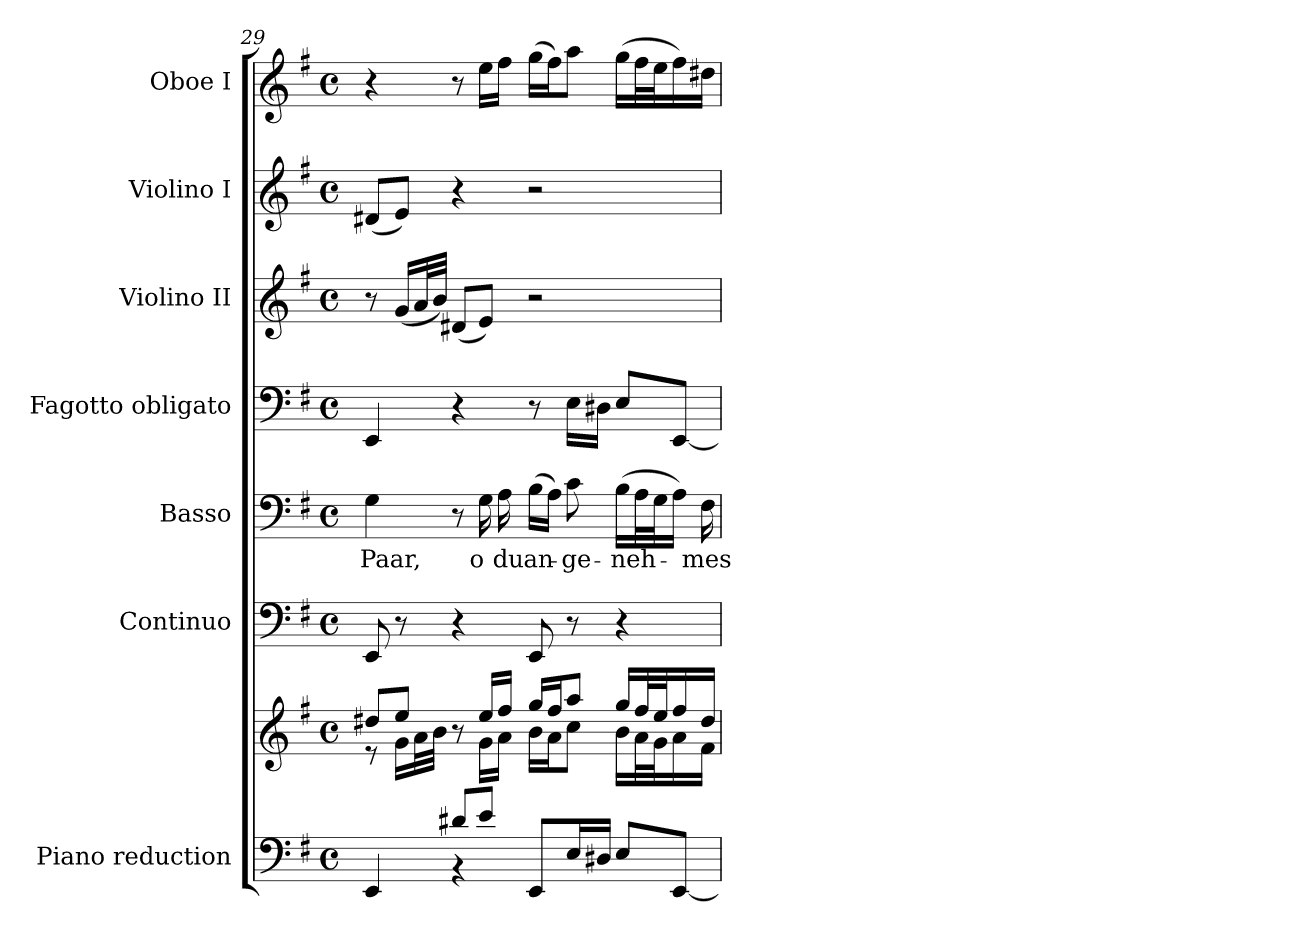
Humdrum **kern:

**kern	**kern	**kern	**kern	**text	**kern	**kern	**kern	**kern
*part7	*part7	*part6	*part5	*part5	*part4	*part3	*part2	*part1
*staff8	*staff7	*staff6	*staff5	*staff5	*staff4	*staff3	*staff2	*staff1
*I"Piano reduction	*	*I"Continuo	*I"Basso	*	*I"Fagotto obligato	*I"Violino II	*I"Violino I	*I"Oboe I
*I'Pno	*	*	*	*	*	*I'Vln	*I'Vln	*I'Ob
*clefF4	*clefG2	*clefF4	*clefF4	*	*clefF4	*clefG2	*clefG2	*clefG2
*k[f#]	*k[f#]	*k[f#]	*k[f#]	*	*k[f#]	*k[f#]	*k[f#]	*k[f#]
*M4/4	*M4/4	*M4/4	*M4/4	*	*M4/4	*M4/4	*M4/4	*M4/4
*met(c)	*met(c)	*met(c)	*met(c)	*	*met(c)	*met(c)	*met(c)	*met(c)
=29	=29	=29	=29	=29	=29	=29	=29	=29
*^	*^	*	*	*	*	*	*	*
!	!	!	!	!	!	!LO:LY:b	!	!	!	!
4EE/	4ryy	8dd#X/L	8r	8EE/	4G\	Paar,	4EE/	8r	(8d#X/L	4r
.	.	8ee/J	16g\LL	8r	.	.	.	(16g/LL	8e/J)	.
.	.	.	32a\L	.	.	.	.	32a/L	.	.
.	.	.	32b\JJJ	.	.	.	.	32b/JJJ)	.	.
8d#X/L	4r	8r	8ryy	4r	8r	.	4r	(8d#X/L	4r	8r
!	!	!	!	!	!	!LO:LY:b	!	!	!	!
8e/J	.	16ee/LL	16g\LL	.	16G\	o	.	8e/J)	.	16ee\LL
!	!	!	!	!	!	!LO:LY:b	!	!	!	!
.	.	16ff#/JJ	16a\JJ	.	16A\	du	.	.	.	16ff#\JJ
!	!	!	!	!	!	!LO:LY:b	!	!	!	!
8EE/L	2ryy	16gg/LL	16b\LL	8EE/	(16B\LL	an-	8r	2r	2r	(16gg\LL
.	.	16ff#/J	16a\J	.	16A\JJ)	.	.	.	.	16ff#\J)
!	!	!	!	!	!	!LO:LY:b	!	!	!	!
16E/L	.	8aa/J	8cc\J	8r	8c\	-ge-	16E\LL	.	.	8aa\J
16D#X/JJ	.	.	.	.	.	.	16D#X\JJ	.	.	.
!	!	!	!	!	!	!LO:LY:b	!	!	!	!
8E/L	.	16gg/LL	16b\LL	4r	(16B\LL	-neh-	8E/L	.	.	(16gg\LL
.	.	32ff#/L	32a\L	.	32A\L	.	.	.	.	32ff#\L
.	.	32ee/J	32g\J	.	32G\J	.	.	.	.	32ee\J
[<8EE/J	.	16ff#/	16a\	.	16A\JJ)	.	[8EE/J	.	.	16ff#\)
!	!	!	!	!	!	!LO:LY:b	!	!	!	!
.	.	16dd#/JJ	16f#\JJ	.	16F#\	-mes	.	.	.	16dd#X\JJ
*v	*v	*	*	*	*	*	*	*	*	*
*	*v	*v	*	*	*	*	*	*	*
=	=	=	=	=	=	=	=	=
*-	*-	*-	*-	*-	*-	*-	*-	*-
